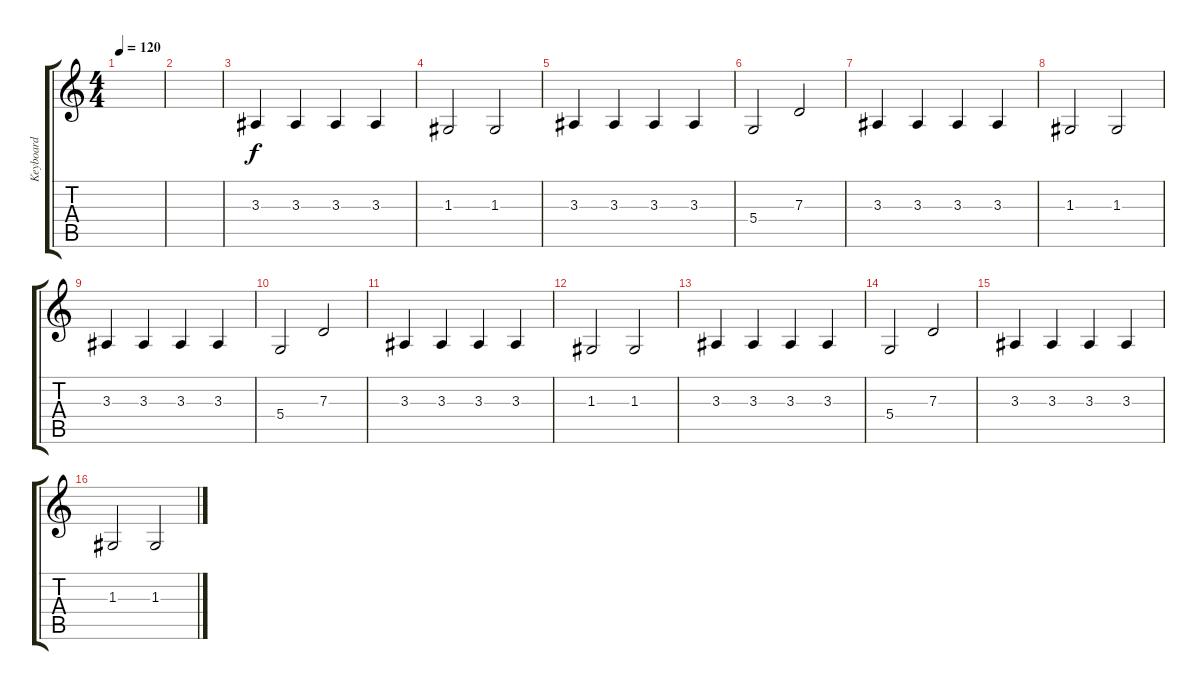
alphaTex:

\track ("Keyboard" "Keyboard") {instrument acousticgrandpiano}
\staff {score tabs}
\tuning (E4 B3 G3 D3 A2 E2) {hide}
\ts (4 4)
\tempo 120
\clef g2
\ks c
|
|
3.3.4{volume 10 instrument synthstrings2} 3.3.4 3.3.4 3.3.4 |
1.3.2 1.3.2 |
3.3.4 3.3.4 3.3.4 3.3.4 |
5.4.2 7.3.2 |
3.3.4 3.3.4 3.3.4 3.3.4 |
1.3.2 1.3.2 |
3.3.4 3.3.4 3.3.4 3.3.4 |
5.4.2 7.3.2 |
3.3.4 3.3.4 3.3.4 3.3.4 |
1.3.2 1.3.2 |
3.3.4 3.3.4 3.3.4 3.3.4 |
5.4.2 7.3.2 |
3.3.4 3.3.4 3.3.4 3.3.4 |
1.3.2 1.3.2
